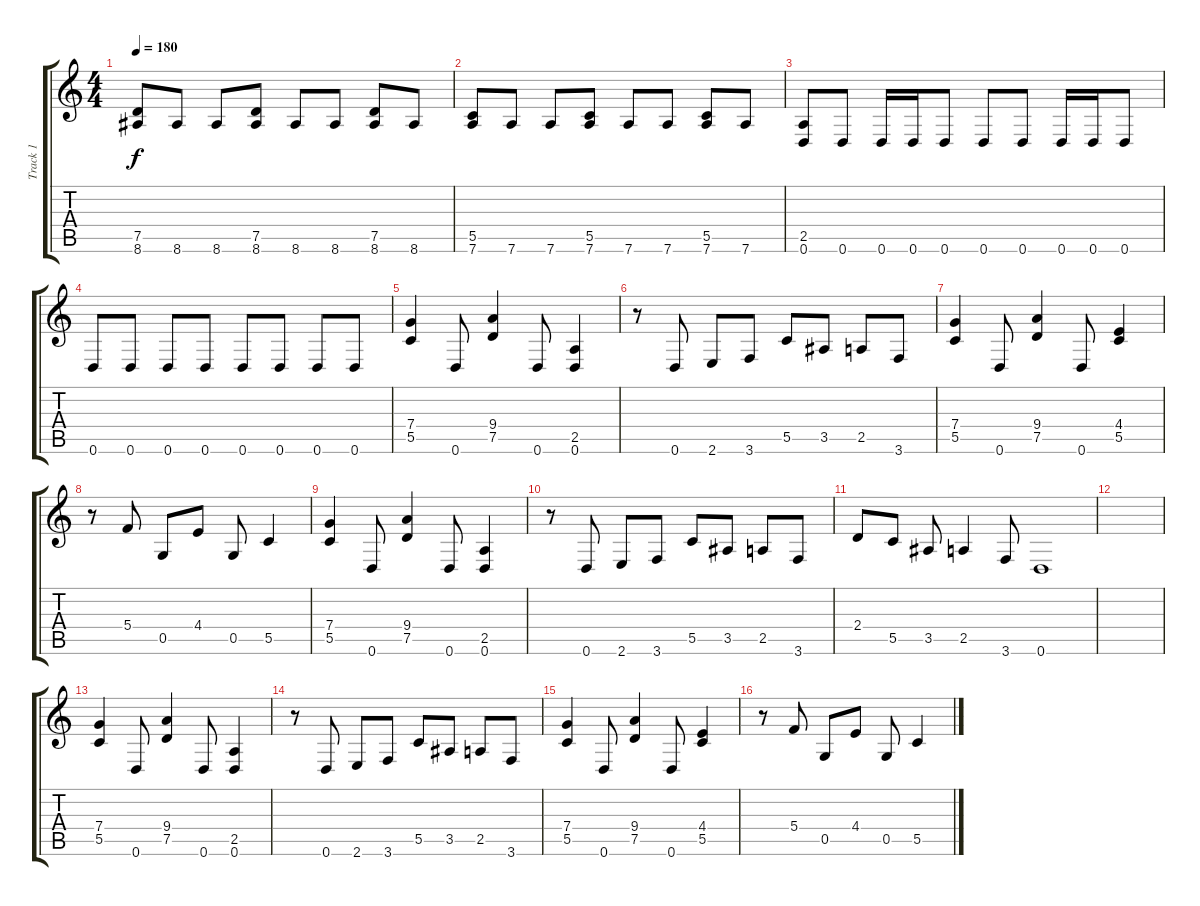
\track ("Track 1" "Track 1") {instrument distortionguitar}
\staff {score tabs}
\tuning (D4 A3 F3 C3 G2 D2) {hide}
\ts (4 4)
\tempo 180
\clef g2
\ks c
(7.5 8.6).8{dy f} 8.6.8 8.6.8 (7.5 8.6).8 8.6.8 8.6.8 (7.5 8.6).8 8.6.8 |
(5.5 7.6).8 7.6.8 7.6.8 (5.5 7.6).8 7.6.8 7.6.8 (5.5 7.6).8 7.6.8 |
(2.5 0.6).8 0.6.8 0.6.16 0.6.16 0.6.8 0.6.8 0.6.8 0.6.16 0.6.16 0.6.8 |
0.6.8 0.6.8 0.6.8 0.6.8 0.6.8 0.6.8 0.6.8 0.6.8 |
(7.4 5.5).4 0.6.8 (9.4 7.5).4 0.6.8 (2.5 0.6).4 |
r.8 0.6.8 2.6.8 3.6.8 5.5.8 3.5.8 2.5.8 3.6.8 |
(7.4 5.5).4 0.6.8 (9.4 7.5).4 0.6.8 (4.4 5.5).4 |
r.8 5.4.8 0.5.8 4.4.8 0.5.8 5.5.4 |
(7.4 5.5).4 0.6.8 (9.4 7.5).4 0.6.8 (2.5 0.6).4 |
r.8 0.6.8 2.6.8 3.6.8 5.5.8 3.5.8 2.5.8 3.6.8 |
2.4.8 5.5.8 3.5.8 2.5.4 3.6.8 0.6.1 |
|
(7.4 5.5).4 0.6.8 (9.4 7.5).4 0.6.8 (2.5 0.6).4 |
r.8 0.6.8 2.6.8 3.6.8 5.5.8 3.5.8 2.5.8 3.6.8 |
(7.4 5.5).4 0.6.8 (9.4 7.5).4 0.6.8 (4.4 5.5).4 |
r.8 5.4.8 0.5.8 4.4.8 0.5.8 5.5.4
